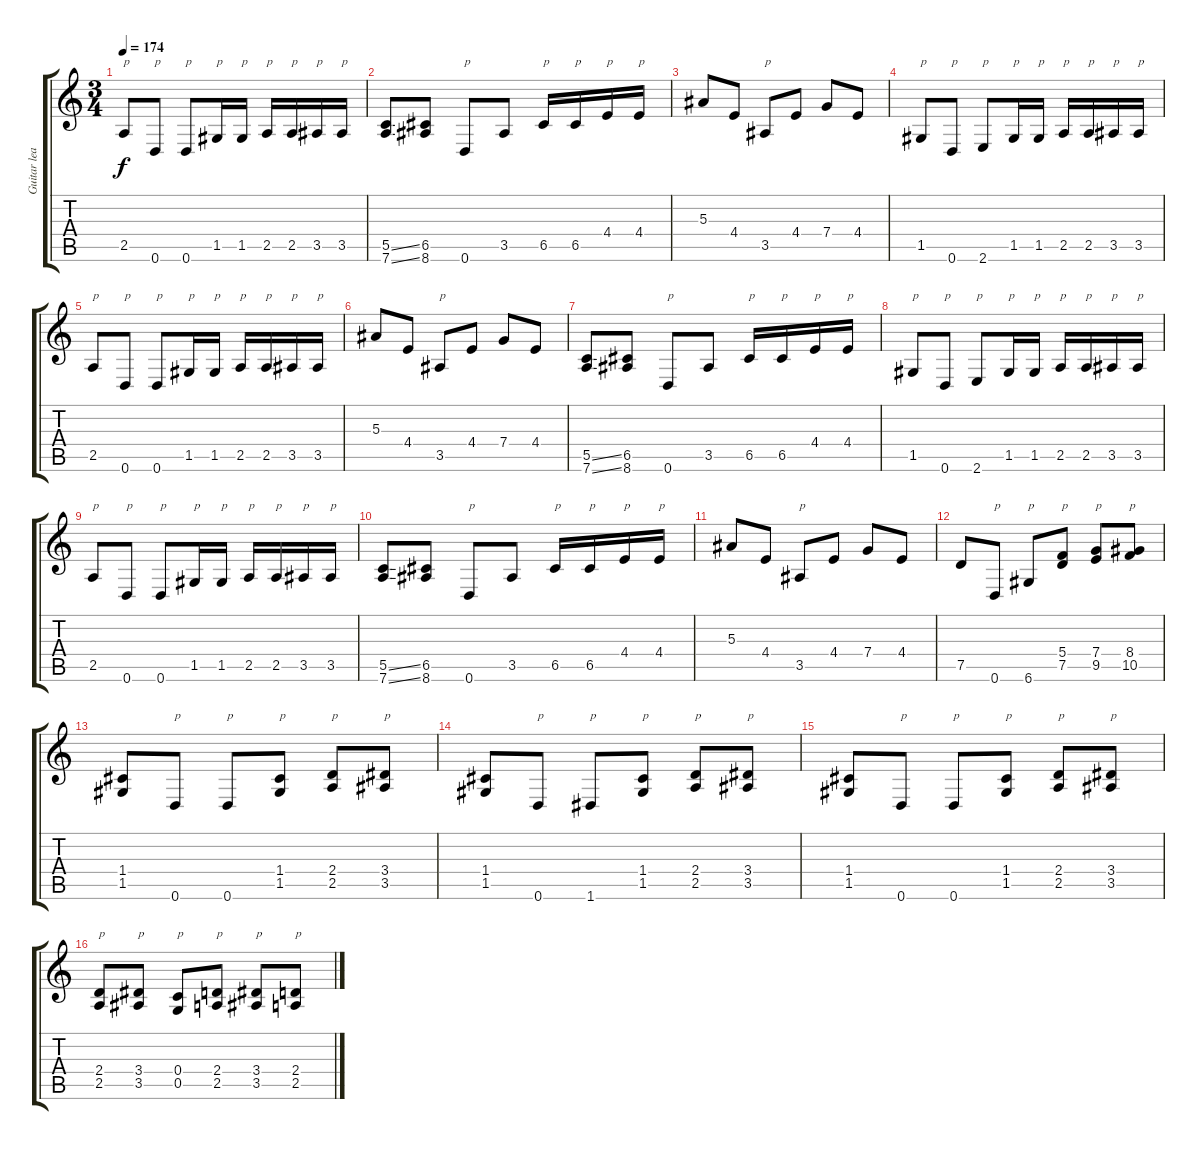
\track ("Guitar lead 1" "Guitar lea") {instrument distortionguitar}
\staff {score tabs}
\tuning (D4 A3 F3 C3 G2 D2) {hide}
\ts (3 4)
\tempo 174
\clef g2
\ks c
2.5.8{txt "p" dy f} 0.6.8{txt "p"} 0.6.8{txt "p"} 1.5.16{txt "p"} 1.5.16{txt "p"} 2.5.16{txt "p"} 2.5.16{txt "p"} 3.5.16{txt "p"} 3.5.16{txt "p"} |
(5.5{ss} 7.6{ss}).8 (6.5 8.6).8 0.6.8{txt "p"} 3.5.8 6.5.16{txt "p"} 6.5.16{txt "p"} 4.4.16{txt "p"} 4.4.16{txt "p"} |
5.3.8 4.4.8 3.5.8{txt "p"} 4.4.8 7.4.8 4.4.8 |
1.5.8{txt "p"} 0.6.8{txt "p"} 2.6.8{txt "p"} 1.5.16{txt "p"} 1.5.16{txt "p"} 2.5.16{txt "p"} 2.5.16{txt "p"} 3.5.16{txt "p"} 3.5.16{txt "p"} |
2.5.8{txt "p"} 0.6.8{txt "p"} 0.6.8{txt "p"} 1.5.16{txt "p"} 1.5.16{txt "p"} 2.5.16{txt "p"} 2.5.16{txt "p"} 3.5.16{txt "p"} 3.5.16{txt "p"} |
5.3.8 4.4.8 3.5.8{txt "p"} 4.4.8 7.4.8 4.4.8 |
(5.5{ss} 7.6{ss}).8 (6.5 8.6).8 0.6.8{txt "p"} 3.5.8 6.5.16{txt "p"} 6.5.16{txt "p"} 4.4.16{txt "p"} 4.4.16{txt "p"} |
1.5.8{txt "p"} 0.6.8{txt "p"} 2.6.8{txt "p"} 1.5.16{txt "p"} 1.5.16{txt "p"} 2.5.16{txt "p"} 2.5.16{txt "p"} 3.5.16{txt "p"} 3.5.16{txt "p"} |
2.5.8{txt "p"} 0.6.8{txt "p"} 0.6.8{txt "p"} 1.5.16{txt "p"} 1.5.16{txt "p"} 2.5.16{txt "p"} 2.5.16{txt "p"} 3.5.16{txt "p"} 3.5.16{txt "p"} |
(5.5{ss} 7.6{ss}).8 (6.5 8.6).8 0.6.8{txt "p"} 3.5.8 6.5.16{txt "p"} 6.5.16{txt "p"} 4.4.16{txt "p"} 4.4.16{txt "p"} |
5.3.8 4.4.8 3.5.8{txt "p"} 4.4.8 7.4.8 4.4.8 |
7.5.8 0.6.8{txt "p"} 6.6.8{txt "p"} (5.4 7.5).8{txt "p"} (7.4 9.5).8{txt "p"} (8.4 10.5).8{txt "p"} |
(1.4 1.5).8 0.6.8{txt "p"} 0.6.8{txt "p"} (1.4 1.5).8{txt "p"} (2.4 2.5).8{txt "p"} (3.4 3.5).8{txt "p"} |
(1.4 1.5).8 0.6.8{txt "p"} 1.6.8{txt "p"} (1.4 1.5).8{txt "p"} (2.4 2.5).8{txt "p"} (3.4 3.5).8{txt "p"} |
(1.4 1.5).8 0.6.8{txt "p"} 0.6.8{txt "p"} (1.4 1.5).8{txt "p"} (2.4 2.5).8{txt "p"} (3.4 3.5).8{txt "p"} |
(2.4 2.5).8{txt "p"} (3.4 3.5).8{txt "p"} (0.4 0.5).8{txt "p"} (2.4 2.5).8{txt "p"} (3.4 3.5).8{txt "p"} (2.4 2.5).8{txt "p"}
